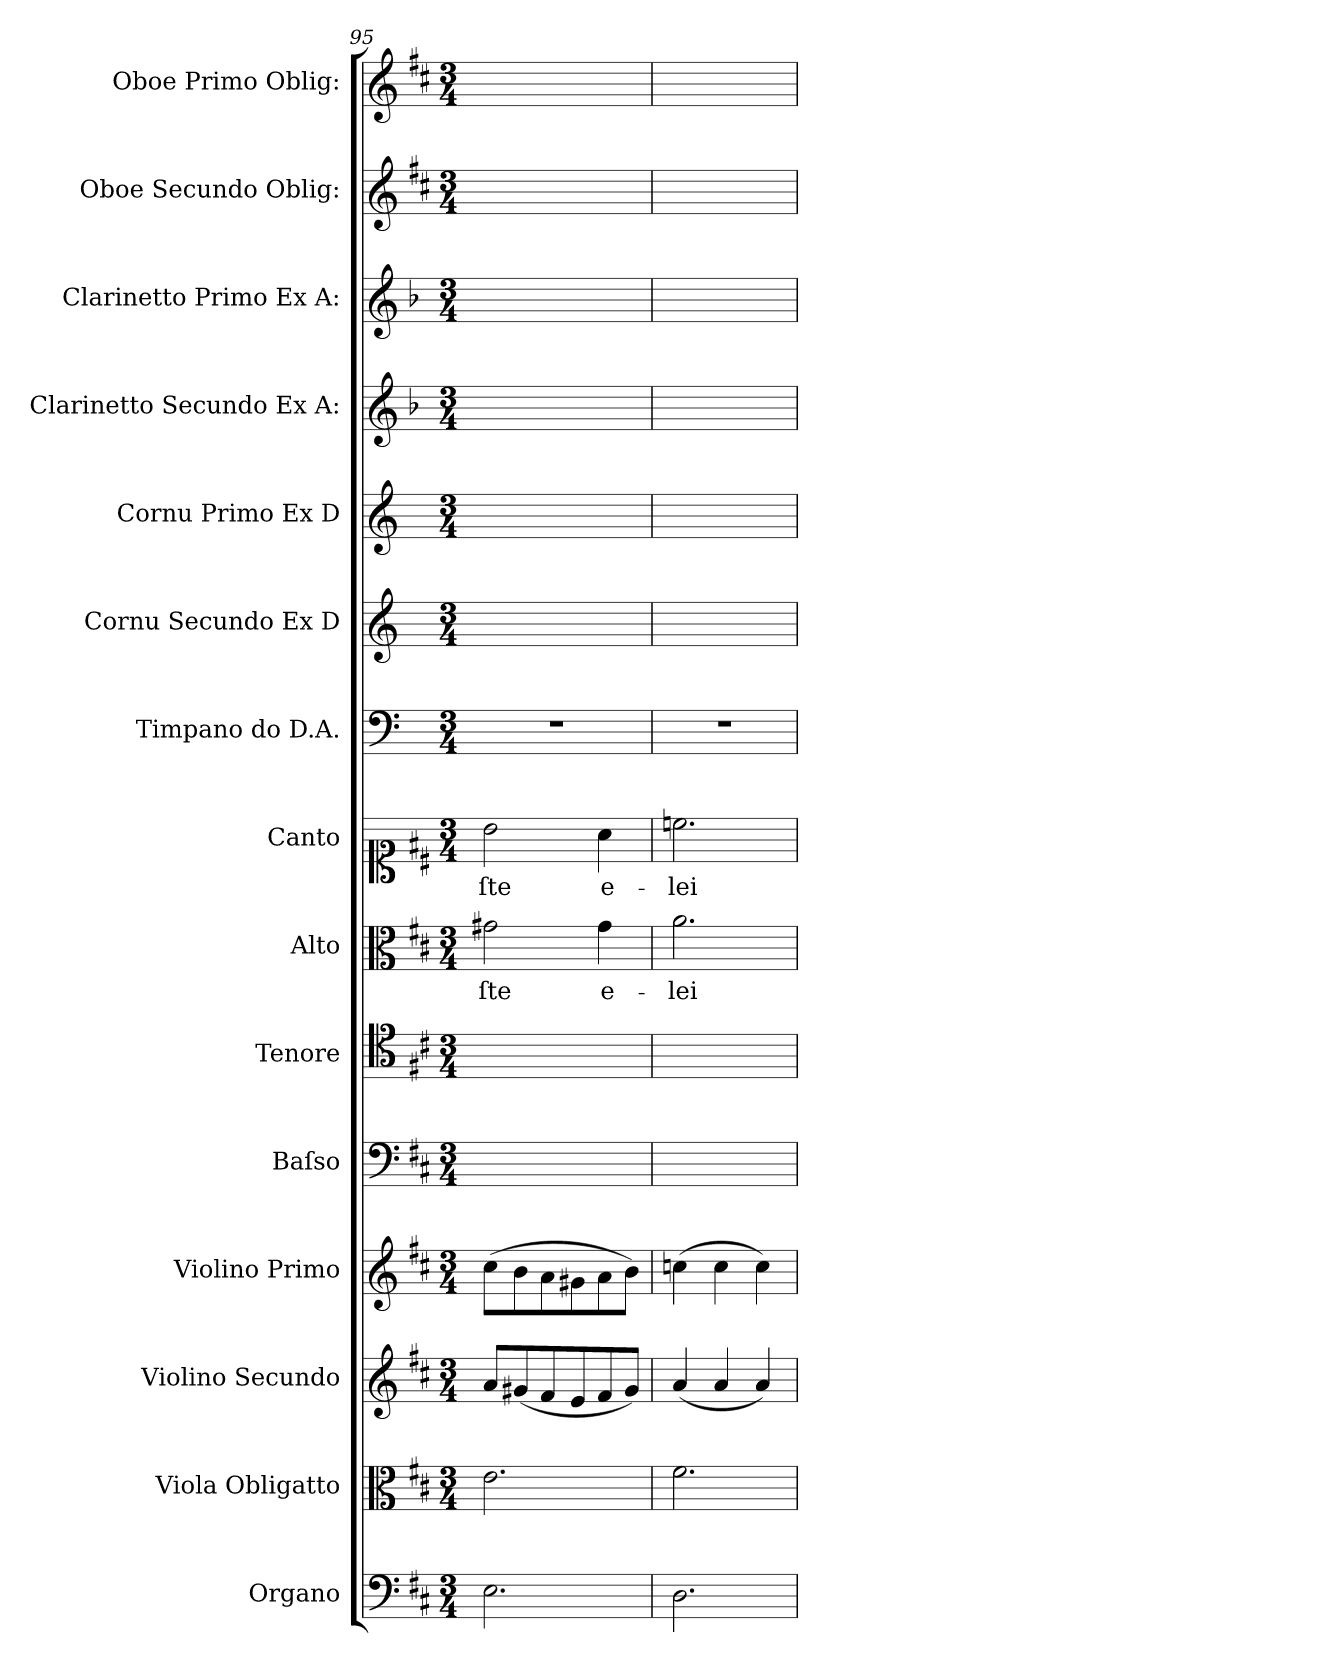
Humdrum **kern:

**kern	**kern	**kern	**kern	**kern	**kern	**kern	**text	**kern	**text	**kern	**kern	**kern	**kern	**kern	**kern	**kern
*part15	*part14	*part13	*part12	*part11	*part10	*part9	*part9	*part8	*part8	*part7	*part6	*part5	*part4	*part3	*part2	*part1
*staff15	*staff14	*staff13	*staff12	*staff11	*staff10	*staff9	*staff9	*staff8	*staff8	*staff7	*staff6	*staff5	*staff4	*staff3	*staff2	*staff1
*I"Organo	*I"Viola Obligatto	*I"Violino Secundo	*I"Violino Primo	*I"Baſso	*I"Tenore	*I"Alto	*	*I"Canto	*	*I"Timpano do D.A.	*I"Cornu Secundo Ex D	*I"Cornu Primo Ex D	*I"Clarinetto Secundo Ex A:	*I"Clarinetto Primo Ex A:	*I"Oboe Secundo Oblig:	*I"Oboe Primo Oblig:
*I'org	*I'vla obl	*I'vl 2	*I'vl 1	*I'B	*I'T	*I'A	*	*	*	*I'timp	*	*	*I'cl 2 in A	*I'cl 1 in A	*I'ob 2	*I'ob 1
*clefF4	*clefC3	*clefG2	*clefG2	*clefF4	*clefC4	*clefC3	*	*clefC1	*	*clefF4	*clefG2	*clefG2	*clefG2	*clefG2	*clefG2	*clefG2
*	*	*	*	*	*	*	*	*	*	*	*ITrd-1c-2	*ITrd-1c-2	*ITrd2c3	*ITrd2c3	*	*
*k[f#c#]	*k[f#c#]	*k[f#c#]	*k[f#c#]	*k[f#c#]	*k[f#c#]	*k[f#c#]	*	*k[f#c#]	*	*k[]	*k[f#c#]	*k[f#c#]	*k[f#c#]	*k[f#c#]	*k[f#c#]	*k[f#c#]
*M3/4	*M3/4	*M3/4	*M3/4	*M3/4	*M3/4	*M3/4	*	*M3/4	*	*M3/4	*M3/4	*M3/4	*M3/4	*M3/4	*M3/4	*M3/4
=95	=95	=95	=95	=95	=95	=95	=95	=95	=95	=95	=95	=95	=95	=95	=95	=95
2.E\	2.e\	8a/L	(8cc#\L	2.ryy	2.ryy	2g#X\	-ſte	2b\	-ſte	2.r	2.ryy	2.ryy	2.ryy	2.ryy	2.ryy	2.ryy
.	.	(8g#X/	8b\	.	.	.	.	.	.	.	.	.	.	.	.	.
.	.	8f#/	8a\	.	.	.	.	.	.	.	.	.	.	.	.	.
.	.	8e/	8g#X\	.	.	.	.	.	.	.	.	.	.	.	.	.
.	.	8f#/	8a\	.	.	4g#\	e-	4a\	e-	.	.	.	.	.	.	.
.	.	8g#/J)	8b\J)	.	.	.	.	.	.	.	.	.	.	.	.	.
=96	=96	=96	=96	=96	=96	=96	=96	=96	=96	=96	=96	=96	=96	=96	=96	=96
2.D\	2.f#\	(4a/	(4ccn\	2.ryy	2.ryy	2.a\	-lei-	2.ccn\	-lei-	2.r	2.ryy	2.ryy	2.ryy	2.ryy	2.ryy	2.ryy
.	.	4a/	4cc\	.	.	.	.	.	.	.	.	.	.	.	.	.
.	.	4a/)	4cc\)	.	.	.	.	.	.	.	.	.	.	.	.	.
=	=	=	=	=	=	=	=	=	=	=	=	=	=	=	=	=
*-	*-	*-	*-	*-	*-	*-	*-	*-	*-	*-	*-	*-	*-	*-	*-	*-
